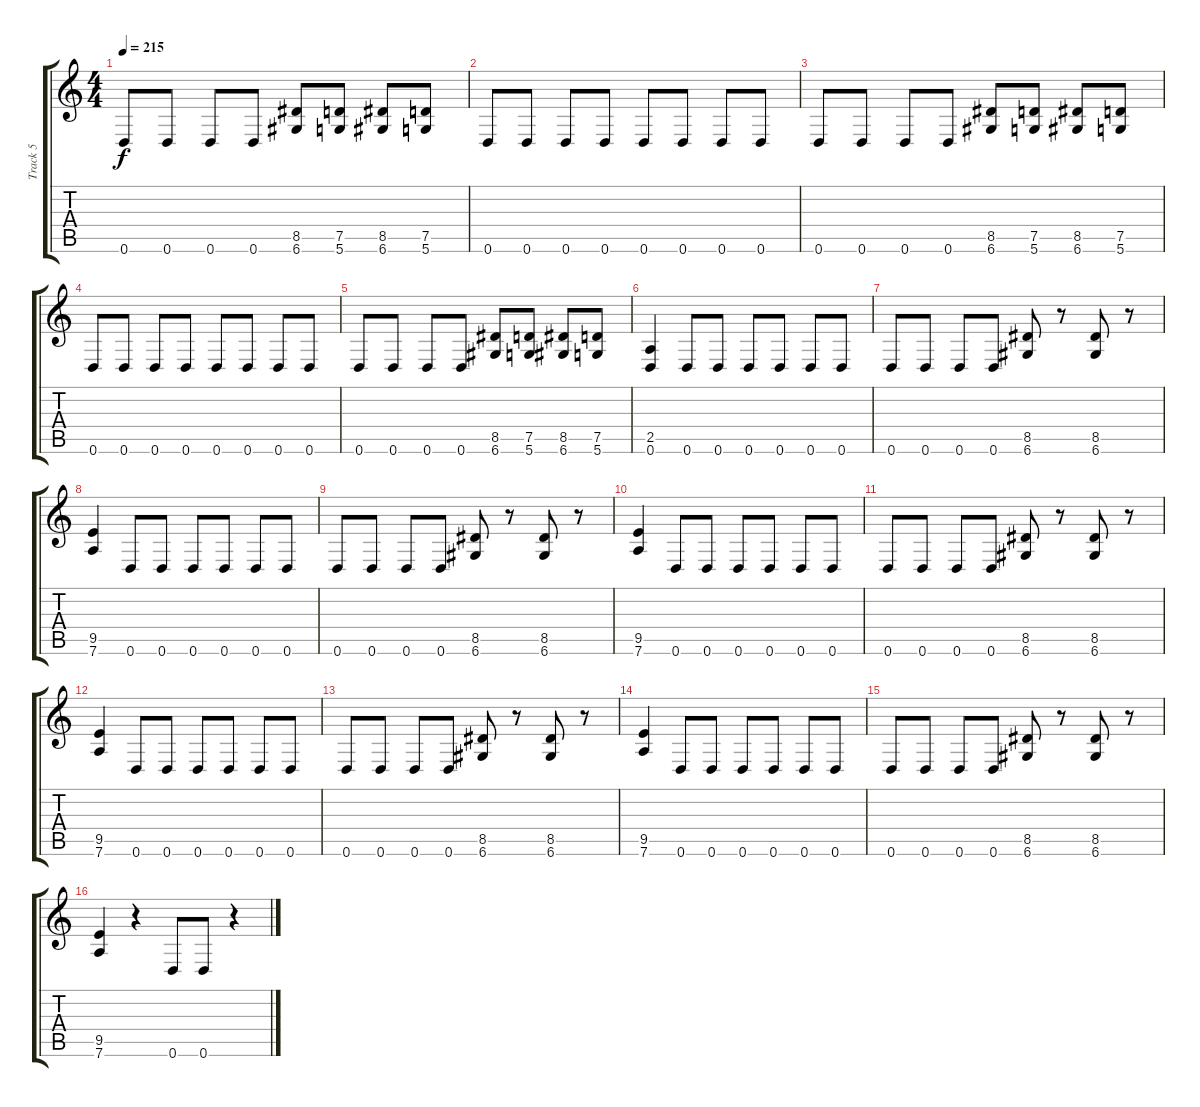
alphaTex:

\track ("Track 5" "Track 5") {instrument electricbassfinger}
\staff {score tabs}
\tuning (D4 A3 F3 C3 G2 D2) {hide}
\ts (4 4)
\tempo 215
\clef g2
\ks c
0.6.8{dy f} 0.6.8 0.6.8 0.6.8 (8.5 6.6).8 (7.5 5.6).8 (8.5 6.6).8 (7.5 5.6).8 |
0.6.8 0.6.8 0.6.8 0.6.8 0.6.8 0.6.8 0.6.8 0.6.8 |
0.6.8 0.6.8 0.6.8 0.6.8 (8.5 6.6).8 (7.5 5.6).8 (8.5 6.6).8 (7.5 5.6).8 |
0.6.8 0.6.8 0.6.8 0.6.8 0.6.8 0.6.8 0.6.8 0.6.8 |
0.6.8 0.6.8 0.6.8 0.6.8 (8.5 6.6).8 (7.5 5.6).8 (8.5 6.6).8 (7.5 5.6).8 |
(2.5 0.6).4 0.6.8 0.6.8 0.6.8 0.6.8 0.6.8 0.6.8 |
0.6.8 0.6.8 0.6.8 0.6.8 (8.5 6.6).8 r.8 (8.5 6.6).8 r.8 |
(9.5 7.6).4 0.6.8 0.6.8 0.6.8 0.6.8 0.6.8 0.6.8 |
0.6.8 0.6.8 0.6.8 0.6.8 (8.5 6.6).8 r.8 (8.5 6.6).8 r.8 |
(9.5 7.6).4 0.6.8 0.6.8 0.6.8 0.6.8 0.6.8 0.6.8 |
0.6.8 0.6.8 0.6.8 0.6.8 (8.5 6.6).8 r.8 (8.5 6.6).8 r.8 |
(9.5 7.6).4 0.6.8 0.6.8 0.6.8 0.6.8 0.6.8 0.6.8 |
0.6.8 0.6.8 0.6.8 0.6.8 (8.5 6.6).8 r.8 (8.5 6.6).8 r.8 |
(9.5 7.6).4 0.6.8 0.6.8 0.6.8 0.6.8 0.6.8 0.6.8 |
0.6.8 0.6.8 0.6.8 0.6.8 (8.5 6.6).8 r.8 (8.5 6.6).8 r.8 |
(9.5 7.6).4 r.4 0.6.8 0.6.8 r.4
